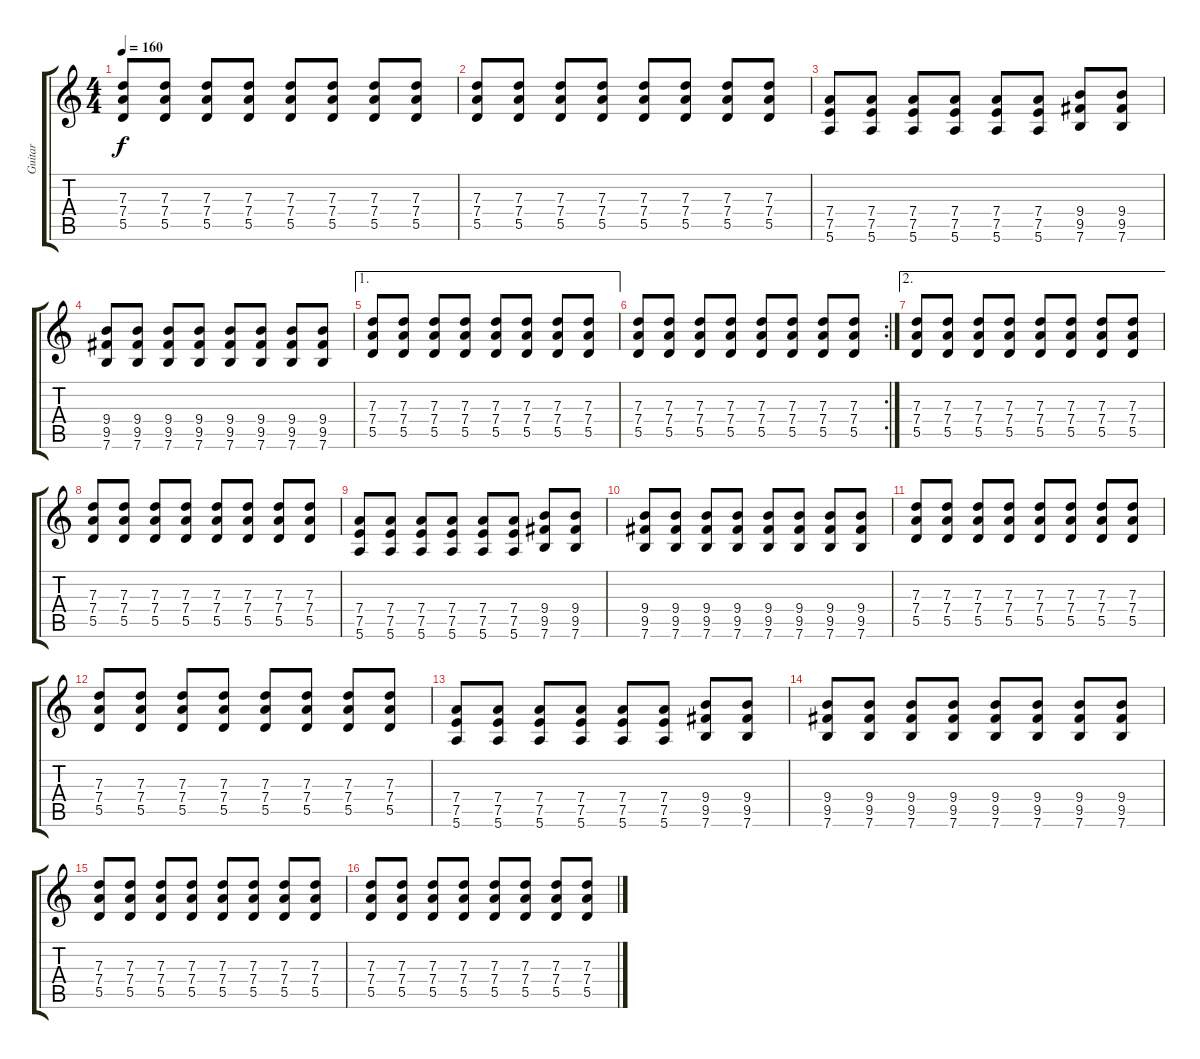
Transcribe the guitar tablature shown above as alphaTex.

\track ("Guitar" "Guitar") {instrument distortionguitar}
\staff {score tabs}
\tuning (E4 B3 G3 D3 A2 E2) {hide}
\ts (4 4)
\tempo 160
\clef g2
\ks c
(7.3 7.4 5.5).8{dy f} (7.3 7.4 5.5).8 (7.3 7.4 5.5).8 (7.3 7.4 5.5).8 (7.3 7.4 5.5).8 (7.3 7.4 5.5).8 (7.3 7.4 5.5).8 (7.3 7.4 5.5).8 |
(7.3 7.4 5.5).8 (7.3 7.4 5.5).8 (7.3 7.4 5.5).8 (7.3 7.4 5.5).8 (7.3 7.4 5.5).8 (7.3 7.4 5.5).8 (7.3 7.4 5.5).8 (7.3 7.4 5.5).8 |
(7.4 7.5 5.6).8 (7.4 7.5 5.6).8 (7.4 7.5 5.6).8 (7.4 7.5 5.6).8 (7.4 7.5 5.6).8 (7.4 7.5 5.6).8 (9.4 9.5 7.6).8 (9.4 9.5 7.6).8 |
(9.4 9.5 7.6).8 (9.4 9.5 7.6).8 (9.4 9.5 7.6).8 (9.4 9.5 7.6).8 (9.4 9.5 7.6).8 (9.4 9.5 7.6).8 (9.4 9.5 7.6).8 (9.4 9.5 7.6).8 |
\ae 1
(7.3 7.4 5.5).8 (7.3 7.4 5.5).8 (7.3 7.4 5.5).8 (7.3 7.4 5.5).8 (7.3 7.4 5.5).8 (7.3 7.4 5.5).8 (7.3 7.4 5.5).8 (7.3 7.4 5.5).8 |
\rc 2
(7.3 7.4 5.5).8 (7.3 7.4 5.5).8 (7.3 7.4 5.5).8 (7.3 7.4 5.5).8 (7.3 7.4 5.5).8 (7.3 7.4 5.5).8 (7.3 7.4 5.5).8 (7.3 7.4 5.5).8 |
\ae 2
(7.3 7.4 5.5).8 (7.3 7.4 5.5).8 (7.3 7.4 5.5).8 (7.3 7.4 5.5).8 (7.3 7.4 5.5).8 (7.3 7.4 5.5).8 (7.3 7.4 5.5).8 (7.3 7.4 5.5).8 |
(7.3 7.4 5.5).8 (7.3 7.4 5.5).8 (7.3 7.4 5.5).8 (7.3 7.4 5.5).8 (7.3 7.4 5.5).8 (7.3 7.4 5.5).8 (7.3 7.4 5.5).8 (7.3 7.4 5.5).8 |
(7.4 7.5 5.6).8 (7.4 7.5 5.6).8 (7.4 7.5 5.6).8 (7.4 7.5 5.6).8 (7.4 7.5 5.6).8 (7.4 7.5 5.6).8 (9.4 9.5 7.6).8 (9.4 9.5 7.6).8 |
(9.4 9.5 7.6).8 (9.4 9.5 7.6).8 (9.4 9.5 7.6).8 (9.4 9.5 7.6).8 (9.4 9.5 7.6).8 (9.4 9.5 7.6).8 (9.4 9.5 7.6).8 (9.4 9.5 7.6).8 |
(7.3 7.4 5.5).8 (7.3 7.4 5.5).8 (7.3 7.4 5.5).8 (7.3 7.4 5.5).8 (7.3 7.4 5.5).8 (7.3 7.4 5.5).8 (7.3 7.4 5.5).8 (7.3 7.4 5.5).8 |
(7.3 7.4 5.5).8 (7.3 7.4 5.5).8 (7.3 7.4 5.5).8 (7.3 7.4 5.5).8 (7.3 7.4 5.5).8 (7.3 7.4 5.5).8 (7.3 7.4 5.5).8 (7.3 7.4 5.5).8 |
(7.4 7.5 5.6).8 (7.4 7.5 5.6).8 (7.4 7.5 5.6).8 (7.4 7.5 5.6).8 (7.4 7.5 5.6).8 (7.4 7.5 5.6).8 (9.4 9.5 7.6).8 (9.4 9.5 7.6).8 |
(9.4 9.5 7.6).8 (9.4 9.5 7.6).8 (9.4 9.5 7.6).8 (9.4 9.5 7.6).8 (9.4 9.5 7.6).8 (9.4 9.5 7.6).8 (9.4 9.5 7.6).8 (9.4 9.5 7.6).8 |
(7.3 7.4 5.5).8 (7.3 7.4 5.5).8 (7.3 7.4 5.5).8 (7.3 7.4 5.5).8 (7.3 7.4 5.5).8 (7.3 7.4 5.5).8 (7.3 7.4 5.5).8 (7.3 7.4 5.5).8 |
(7.3 7.4 5.5).8 (7.3 7.4 5.5).8 (7.3 7.4 5.5).8 (7.3 7.4 5.5).8 (7.3 7.4 5.5).8 (7.3 7.4 5.5).8 (7.3 7.4 5.5).8 (7.3 7.4 5.5).8
